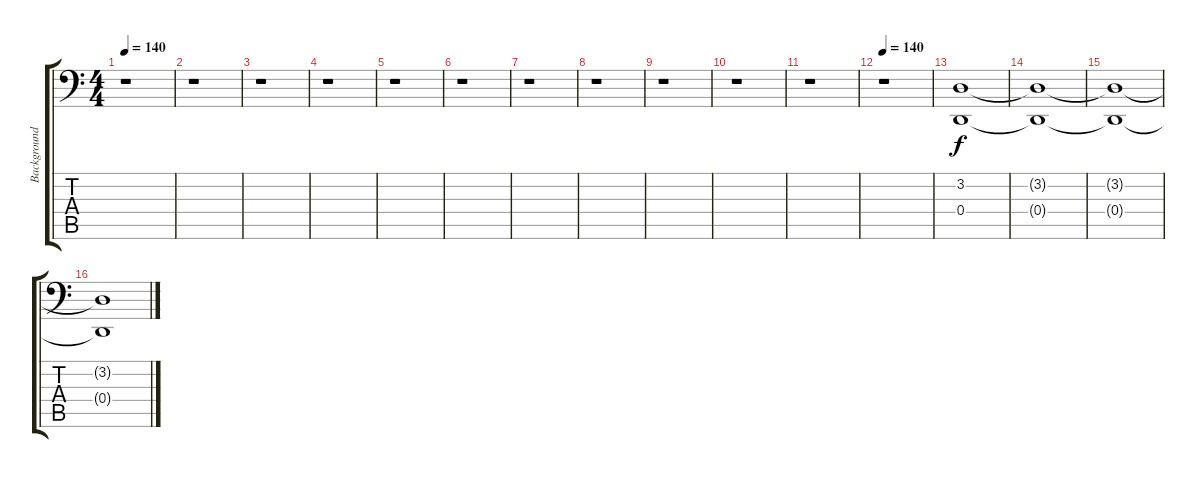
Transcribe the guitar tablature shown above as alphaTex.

\track ("Background Noise" "Background") {instrument applause}
\staff {score tabs}
\tuning (E3 B2 G2 D2 A1 D1) {hide}
\ts (4 4)
\tempo 140
\clef f4
\ks c
r.1{dy f} |
r.1 |
r.1 |
r.1 |
r.1 |
r.1 |
r.1 |
r.1 |
r.1 |
r.1 |
r.1 |
\tempo 140
r.1 |
(3.2 0.4).1{volume 10 instrument pad2warm} |
(3.2{t} 0.4{t}).1 |
(3.2{t} 0.4{t}).1 |
(3.2{t} 0.4{t}).1
